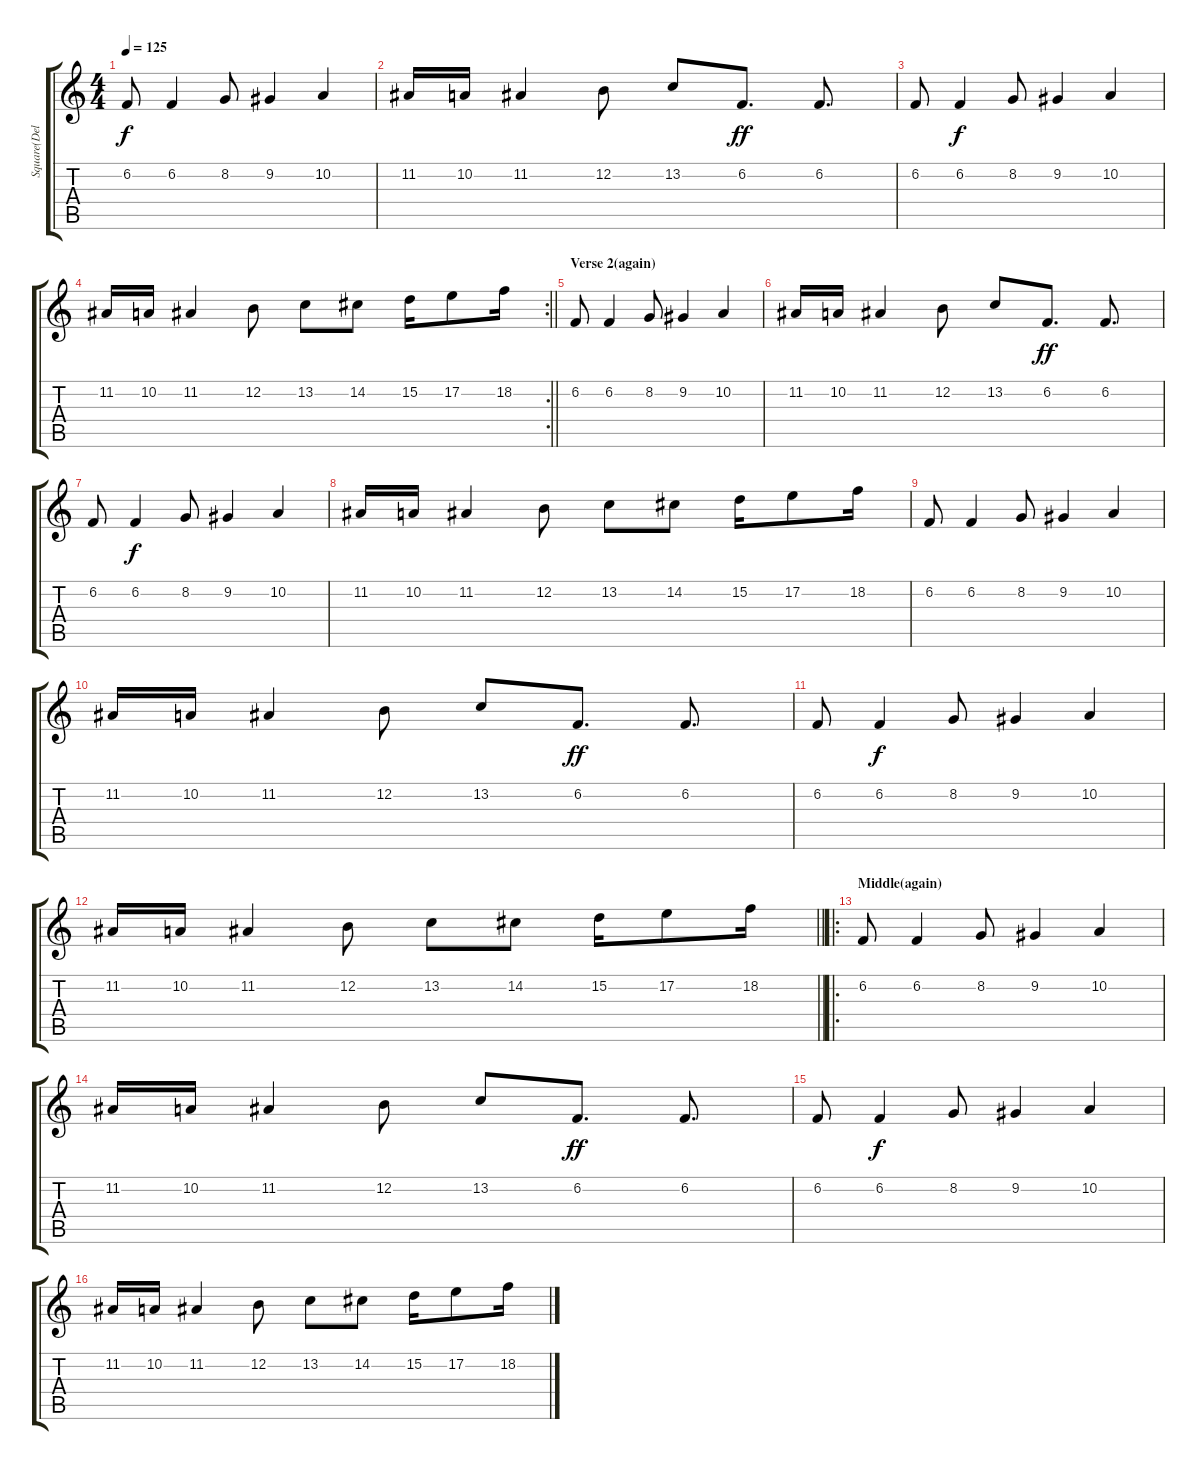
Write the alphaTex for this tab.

\track ("Square(Delay)" "Square(Del") {instrument stringensemble1}
\staff {score tabs}
\tuning (E4 B3 G3 D3 A2 E2) {hide}
\ts (4 4)
\tempo 125
\clef g2
\ks c
6.2.8{dy f} 6.2.4 8.2.8 9.2.4 10.2.4 |
11.2.16 10.2.16 11.2.4 12.2.8 13.2.8 6.2.8{d dy ff} 6.2.8{d} |
6.2.8 6.2.4{dy f} 8.2.8 9.2.4 10.2.4 |
\rc 2
\barLineRight lightlight
11.2.16 10.2.16 11.2.4 12.2.8 13.2.8 14.2.8 15.2.16 17.2.8 18.2.16 |
\section ("" "Verse 2(again)")
6.2.8 6.2.4 8.2.8 9.2.4 10.2.4 |
11.2.16 10.2.16 11.2.4 12.2.8 13.2.8 6.2.8{d dy ff} 6.2.8{d} |
6.2.8 6.2.4{dy f} 8.2.8 9.2.4 10.2.4 |
11.2.16 10.2.16 11.2.4 12.2.8 13.2.8 14.2.8 15.2.16 17.2.8 18.2.16 |
6.2.8 6.2.4 8.2.8 9.2.4 10.2.4 |
11.2.16 10.2.16 11.2.4 12.2.8 13.2.8 6.2.8{d dy ff} 6.2.8{d} |
6.2.8 6.2.4{dy f} 8.2.8 9.2.4 10.2.4 |
\barLineRight lightlight
11.2.16 10.2.16 11.2.4 12.2.8 13.2.8 14.2.8 15.2.16 17.2.8 18.2.16 |
\ro
\section ("" "Middle(again)")
6.2.8 6.2.4 8.2.8 9.2.4 10.2.4 |
11.2.16 10.2.16 11.2.4 12.2.8 13.2.8 6.2.8{d dy ff} 6.2.8{d} |
6.2.8 6.2.4{dy f} 8.2.8 9.2.4 10.2.4 |
11.2.16 10.2.16 11.2.4 12.2.8 13.2.8 14.2.8 15.2.16 17.2.8 18.2.16
